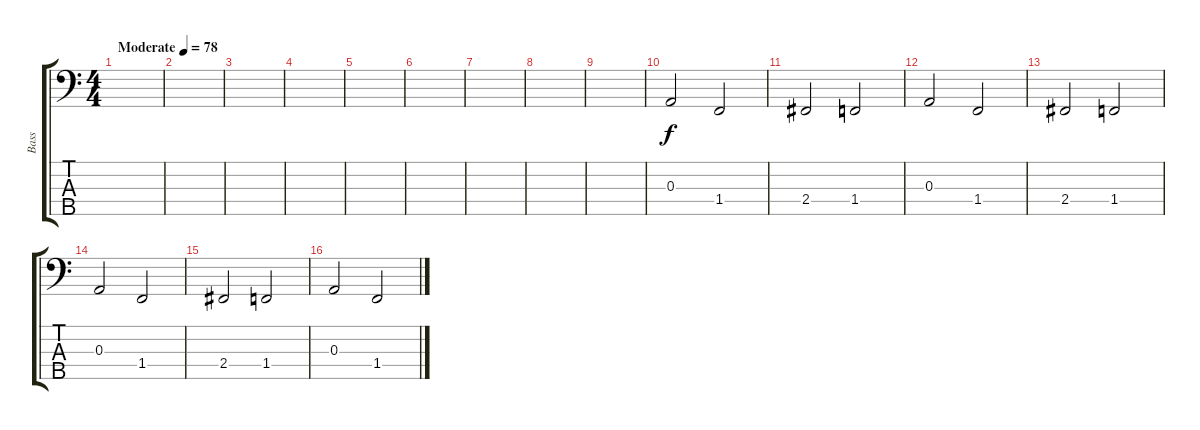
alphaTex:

\track ("Bass" "Bass") {instrument electricbassfinger}
\staff {score tabs}
\tuning (G2 D2 A1 E1 B0) {hide}
\ts (4 4)
\tempo (78 "Moderate")
\clef f4
\ks c
|
|
|
|
|
|
|
|
|
0.3.2 1.4.2 |
2.4.2 1.4.2 |
0.3.2 1.4.2 |
2.4.2 1.4.2 |
0.3.2 1.4.2 |
2.4.2 1.4.2 |
0.3.2 1.4.2
